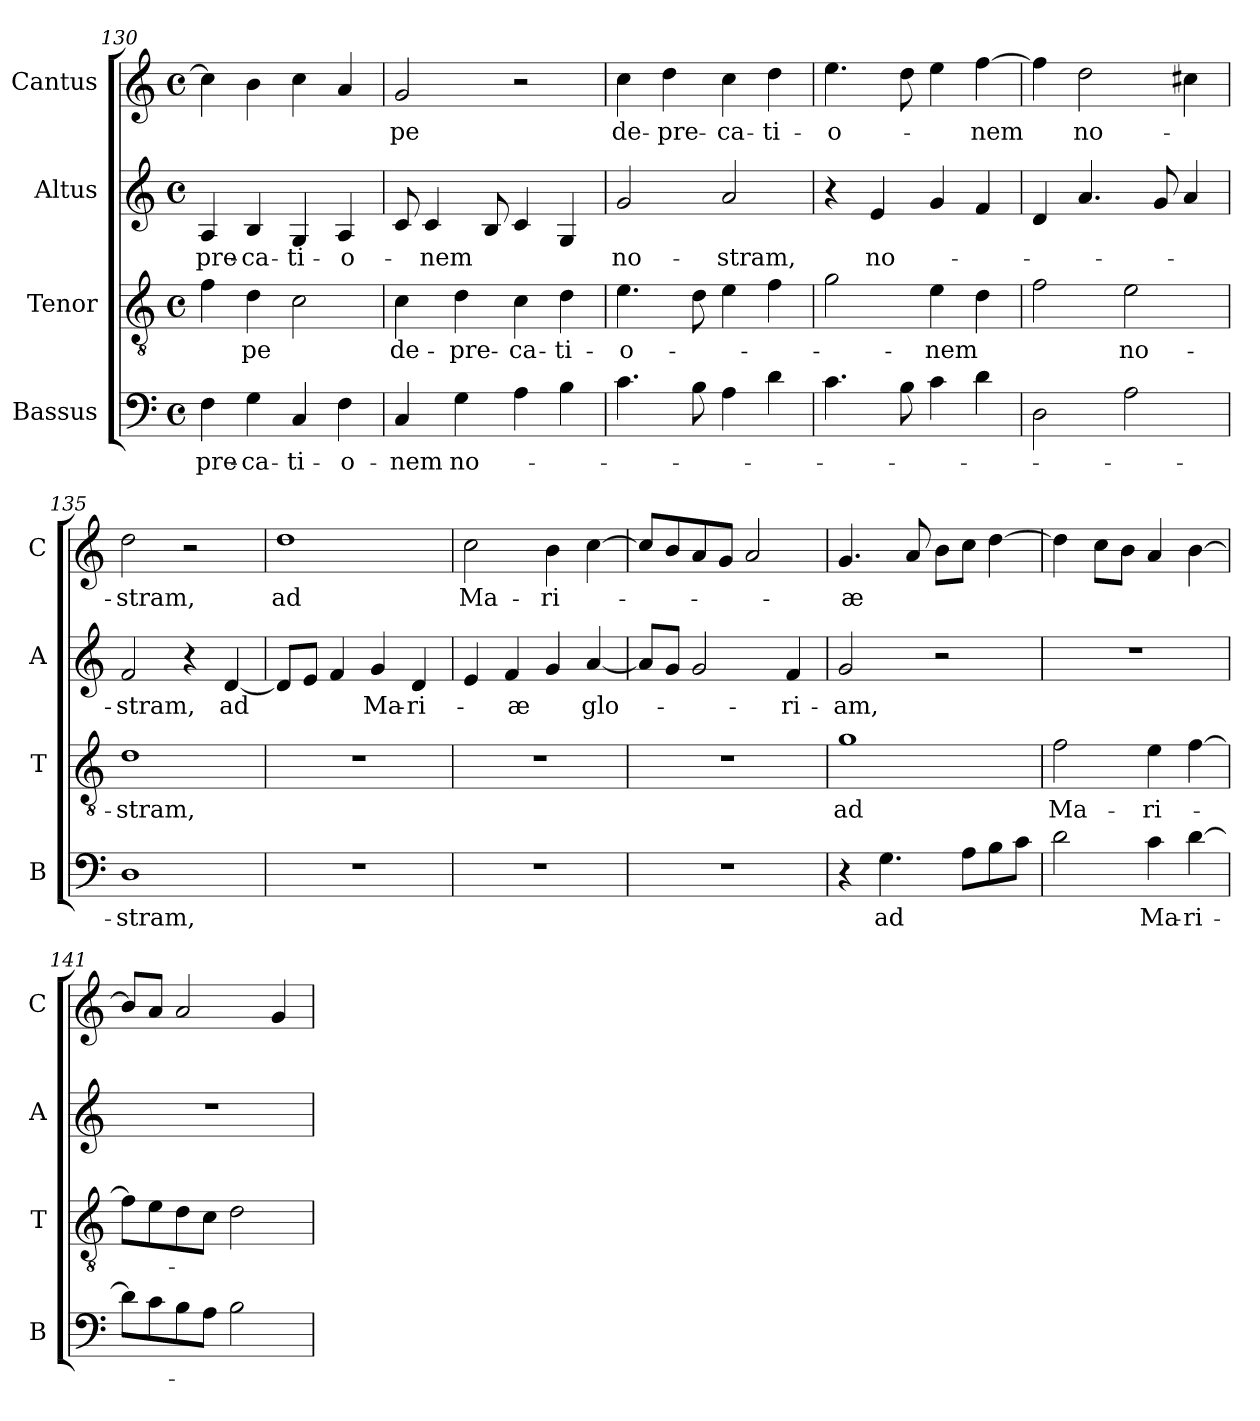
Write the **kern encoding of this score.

**kern	**text	**kern	**text	**kern	**text	**kern	**text
*part4	*part4	*part3	*part3	*part2	*part2	*part1	*part1
*staff4	*staff4	*staff3	*staff3	*staff2	*staff2	*staff1	*staff1
*I"Bassus	*	*I"Tenor	*	*I"Altus	*	*I"Cantus	*
*I'B	*	*I'T	*	*I'A	*	*I'C	*
!!LO:PB:g=z
*clefF4	*	*clefGv2	*	*clefG2	*	*clefG2	*
*k[]	*	*k[]	*	*k[]	*	*k[]	*
*C:	*	*C:	*	*C:	*	*C:	*
*M4/4	*	*M4/4	*	*M4/4	*	*M4/4	*
*met(c)	*	*met(c)	*	*met(c)	*	*met(c)	*
=130	=130	=130	=130	=130	=130	=130	=130
!	!LO:LY:b	!	!	!	!	!	!
!	!	!	!	!	!LO:LY:b	!	!
4F\	-pre-	4f\	.	4A/	-pre-	4cc\]	.
!	!LO:LY:b	!	!	!	!	!	!
!	!	!	!LO:LY:b	!	!	!	!
!	!	!	!	!	!LO:LY:b	!	!
4G\	-ca-	4d\	-pe	4B/	-ca-	4b\	.
!	!LO:LY:b	!	!	!	!	!	!
!	!	!	!	!	!LO:LY:b	!	!
4C/	-ti-	2c\	.	4G/	-ti-	4cc\	.
!	!LO:LY:b	!	!	!	!	!	!
!	!	!	!	!	!LO:LY:b	!	!
4F\	-o-	.	.	4A/	-o-	4a/	.
=131	=131	=131	=131	=131	=131	=131	=131
!	!LO:LY:b	!	!	!	!	!	!
!	!	!	!LO:LY:b	!	!	!	!
!	!	!	!	!	!	!	!LO:LY:b
4C/	-nem	4c\	de-	8c/	.	2g/	-pe
!	!	!	!	!	!LO:LY:b	!	!
.	.	.	.	4c/	-nem	.	.
!	!LO:LY:b	!	!	!	!	!	!
!	!	!	!LO:LY:b	!	!	!	!
4G\	no-	4d\	-pre-	.	.	.	.
.	.	.	.	8B/	.	.	.
!	!	!	!LO:LY:b	!	!	!	!
4A\	.	4c\	-ca-	4c/	.	2r	.
!	!	!	!LO:LY:b	!	!	!	!
4B\	.	4d\	-ti-	4G/	.	.	.
=132	=132	=132	=132	=132	=132	=132	=132
!	!	!	!LO:LY:b	!	!	!	!
!	!	!	!	!	!LO:LY:b	!	!
!	!	!	!	!	!	!	!LO:LY:b
4.c\	.	4.e\	-o-	2g/	no-	4cc\	de-
!	!	!	!	!	!	!	!LO:LY:b
.	.	.	.	.	.	4dd\	-pre-
8B\	.	8d\	.	.	.	.	.
!	!	!	!	!	!LO:LY:b	!	!
!	!	!	!	!	!	!	!LO:LY:b
4A\	.	4e\	.	2a/	-stram,	4cc\	-ca-
!	!	!	!	!	!	!	!LO:LY:b
4d\	.	4f\	.	.	.	4dd\	-ti-
=133	=133	=133	=133	=133	=133	=133	=133
!	!	!	!	!	!	!	!LO:LY:b
4.c\	.	2g\	.	4r	.	4.ee\	-o-
!	!	!	!	!	!LO:LY:b	!	!
.	.	.	.	4e/	no-	.	.
8B\	.	.	.	.	.	8dd\	.
!	!	!	!LO:LY:b	!	!	!	!
4c\	.	4e\	-nem	4g/	.	4ee\	.
!	!	!	!	!	!	!	!LO:LY:b
4d\	.	4d\	.	4f/	.	[4ff\	-nem
=134	=134	=134	=134	=134	=134	=134	=134
2D\	.	2f\	.	4d/	.	4ff\]	.
!	!	!	!	!	!	!	!LO:LY:b
.	.	.	.	4.a/	.	2dd\	no-
!	!	!	!LO:LY:b	!	!	!	!
2A\	.	2e\	no-	.	.	.	.
.	.	.	.	8g/	.	.	.
.	.	.	.	4a/	.	4cc#X\	.
!!LO:LB:g=z
=135	=135	=135	=135	=135	=135	=135	=135
!	!LO:LY:b	!	!	!	!	!	!
!	!	!	!LO:LY:b	!	!	!	!
!	!	!	!	!	!LO:LY:b	!	!
!	!	!	!	!	!	!	!LO:LY:b
1D	-stram,	1d	-stram,	2f/	-stram,	2dd\	-stram,
.	.	.	.	4r	.	2r	.
!	!	!	!	!	!LO:LY:b	!	!
.	.	.	.	[4d/	ad	.	.
=136	=136	=136	=136	=136	=136	=136	=136
!	!	!	!	!	!	!	!LO:LY:b
1r	.	1r	.	8d/L]	.	1dd	ad
.	.	.	.	8e/J	.	.	.
.	.	.	.	4f/	.	.	.
!	!	!	!	!	!LO:LY:b	!	!
.	.	.	.	4g/	Ma-	.	.
!	!	!	!	!	!LO:LY:b	!	!
.	.	.	.	4d/	-ri-	.	.
=137	=137	=137	=137	=137	=137	=137	=137
!	!	!	!	!	!	!	!LO:LY:b
1r	.	1r	.	4e/	.	2cc\	Ma-
!	!	!	!	!	!LO:LY:b	!	!
.	.	.	.	4f/	-æ	.	.
!	!	!	!	!	!	!	!LO:LY:b
.	.	.	.	4g/	.	4b\	-ri-
!	!	!	!	!	!LO:LY:b	!	!
.	.	.	.	[4a/	glo-	[4cc\	.
=138	=138	=138	=138	=138	=138	=138	=138
1r	.	1r	.	8a/L]	.	8cc/L]	.
.	.	.	.	8g/J	.	8b/	.
.	.	.	.	2g/	.	8a/	.
.	.	.	.	.	.	8g/J	.
.	.	.	.	.	.	2a/	.
!	!	!	!	!	!LO:LY:b	!	!
.	.	.	.	4f/	-ri-	.	.
=139	=139	=139	=139	=139	=139	=139	=139
!	!	!	!LO:LY:b	!	!	!	!
!	!	!	!	!	!LO:LY:b	!	!
!	!	!	!	!	!	!	!LO:LY:b
4r	.	1g	ad	2g/	-am,	4.g/	-æ
!	!LO:LY:b	!	!	!	!	!	!
4.G\	ad	.	.	.	.	.	.
.	.	.	.	.	.	8a/	.
.	.	.	.	2r	.	8b\L	.
8A\L	.	.	.	.	.	8cc\J	.
8B\	.	.	.	.	.	[4dd\	.
8c\J	.	.	.	.	.	.	.
=140	=140	=140	=140	=140	=140	=140	=140
!	!	!	!LO:LY:b	!	!	!	!
2d\	.	2f\	Ma-	1r	.	4dd\]	.
.	.	.	.	.	.	8cc\L	.
.	.	.	.	.	.	8b\J	.
!	!LO:LY:b	!	!	!	!	!	!
!	!	!	!LO:LY:b	!	!	!	!
4c\	Ma-	4e\	-ri-	.	.	4a/	.
!	!LO:LY:b	!	!	!	!	!	!
[4d\	-ri-	[4f\	.	.	.	[4b\	.
!!LO:LB:g=z
=141	=141	=141	=141	=141	=141	=141	=141
8d\L]	.	8f\L]	.	1r	.	8b/L]	.
8c\	.	8e\	.	.	.	8a/J	.
8B\	.	8d\	.	.	.	2a/	.
8A\J	.	8c\J	.	.	.	.	.
2B\	.	2d\	.	.	.	.	.
.	.	.	.	.	.	4g/	.
=	=	=	=	=	=	=	=
*-	*-	*-	*-	*-	*-	*-	*-
